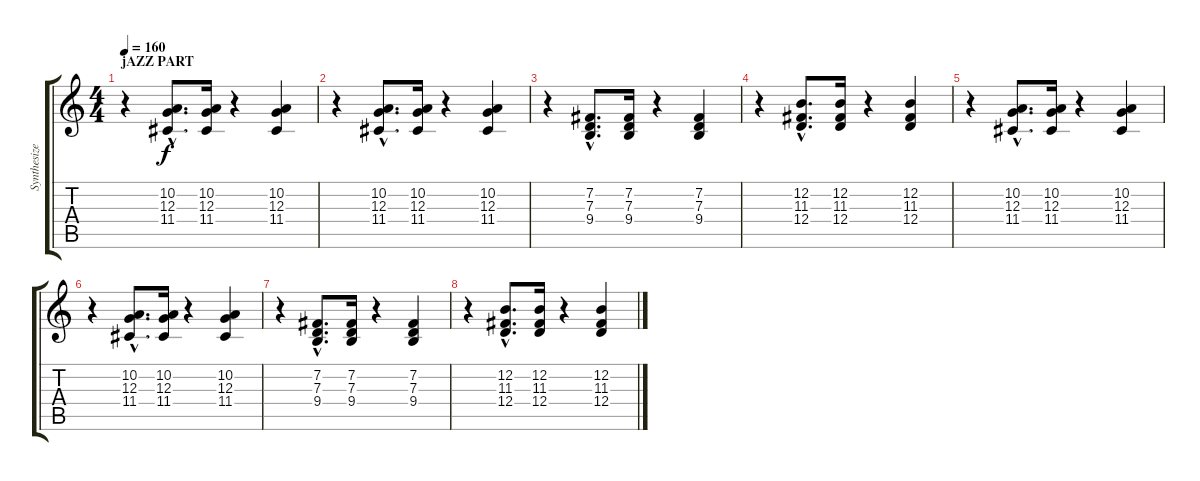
\track ("Synthesizer" "Synthesize") {instrument lead2sawtooth}
\staff {score tabs}
\tuning (E4 B3 G3 D3 A2 E2) {hide}
\ts (4 4)
\section ("" "jAZZ PART")
\tempo 160
\clef g2
\ks c
r.4{dy f instrument lead2sawtooth} (10.2{hac} 12.3{hac} 11.4{hac}).8{d} (10.2 12.3 11.4).16 r.4 (10.2 12.3 11.4).4 |
r.4 (10.2{hac} 12.3{hac} 11.4{hac}).8{d} (10.2 12.3 11.4).16 r.4 (10.2 12.3 11.4).4 |
r.4 (7.2{hac} 7.3{hac} 9.4{hac}).8{d} (7.2 7.3 9.4).16 r.4 (7.2 7.3 9.4).4 |
r.4 (12.2{hac} 11.3{hac} 12.4{hac}).8{d} (12.2 11.3 12.4).16 r.4 (12.2 11.3 12.4).4 |
r.4{instrument lead2sawtooth} (10.2{hac} 12.3{hac} 11.4{hac}).8{d} (10.2 12.3 11.4).16 r.4 (10.2 12.3 11.4).4 |
r.4 (10.2{hac} 12.3{hac} 11.4{hac}).8{d} (10.2 12.3 11.4).16 r.4 (10.2 12.3 11.4).4 |
r.4 (7.2{hac} 7.3{hac} 9.4{hac}).8{d} (7.2 7.3 9.4).16 r.4 (7.2 7.3 9.4).4 |
r.4 (12.2{hac} 11.3{hac} 12.4{hac}).8{d} (12.2 11.3 12.4).16 r.4 (12.2 11.3 12.4).4
